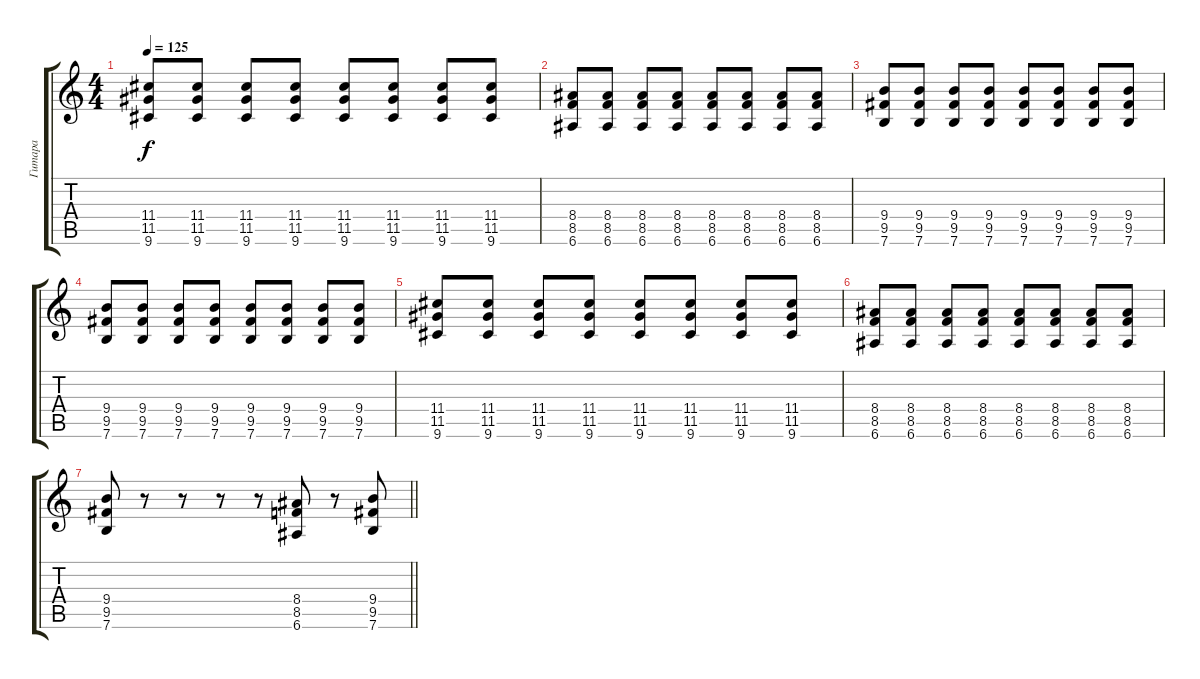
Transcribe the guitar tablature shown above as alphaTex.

\track ("Гитара" "Гитара") {instrument electricguitarclean}
\staff {score tabs}
\tuning (E4 B3 G3 D3 A2 E2) {hide}
\ts (4 4)
\tempo 125
\clef g2
\ks c
(11.4 11.5 9.6).8{dy f} (11.4 11.5 9.6).8 (11.4 11.5 9.6).8 (11.4 11.5 9.6).8 (11.4 11.5 9.6).8 (11.4 11.5 9.6).8 (11.4 11.5 9.6).8 (11.4 11.5 9.6).8 |
(8.4 8.5 6.6).8 (8.4 8.5 6.6).8 (8.4 8.5 6.6).8 (8.4 8.5 6.6).8 (8.4 8.5 6.6).8 (8.4 8.5 6.6).8 (8.4 8.5 6.6).8 (8.4 8.5 6.6).8 |
(9.4 9.5 7.6).8 (9.4 9.5 7.6).8 (9.4 9.5 7.6).8 (9.4 9.5 7.6).8 (9.4 9.5 7.6).8 (9.4 9.5 7.6).8 (9.4 9.5 7.6).8 (9.4 9.5 7.6).8 |
(9.4 9.5 7.6).8 (9.4 9.5 7.6).8 (9.4 9.5 7.6).8 (9.4 9.5 7.6).8 (9.4 9.5 7.6).8 (9.4 9.5 7.6).8 (9.4 9.5 7.6).8 (9.4 9.5 7.6).8 |
(11.4 11.5 9.6).8 (11.4 11.5 9.6).8 (11.4 11.5 9.6).8 (11.4 11.5 9.6).8 (11.4 11.5 9.6).8 (11.4 11.5 9.6).8 (11.4 11.5 9.6).8 (11.4 11.5 9.6).8 |
(8.4 8.5 6.6).8 (8.4 8.5 6.6).8 (8.4 8.5 6.6).8 (8.4 8.5 6.6).8 (8.4 8.5 6.6).8 (8.4 8.5 6.6).8 (8.4 8.5 6.6).8 (8.4 8.5 6.6).8 |
\barLineRight lightlight
(9.4 9.5 7.6).8 r.8 r.8 r.8 r.8 (8.4 8.5 6.6).8 r.8 (9.4 9.5 7.6).8
